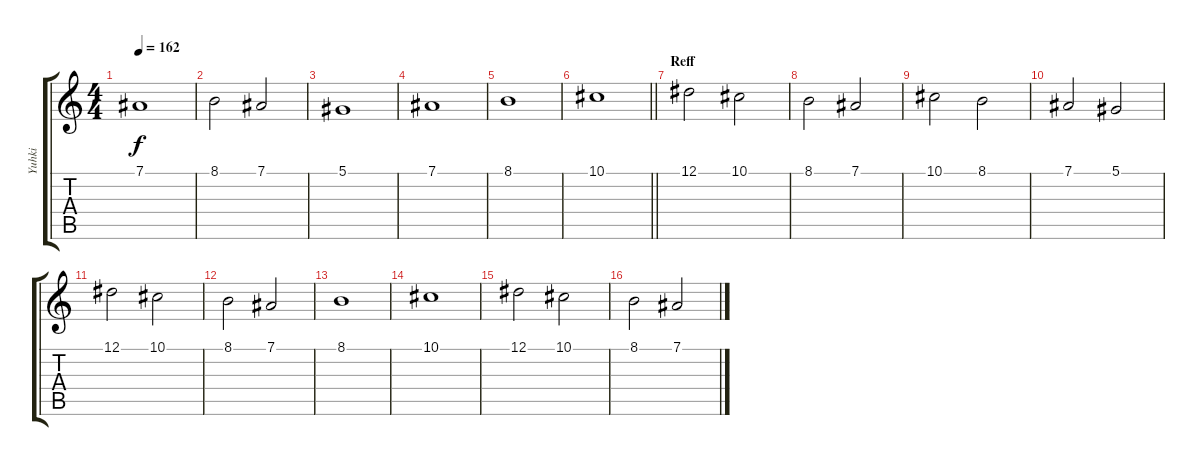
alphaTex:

\track ("Yuhki" "Yuhki") {instrument stringensemble1}
\staff {score tabs}
\tuning (Eb4 Bb3 Gb3 Db3 Ab2 Eb2) {hide}
\ts (4 4)
\tempo 162
\clef g2
\ks c
7.1.1{dy f} |
8.1.2 7.1.2 |
5.1.1 |
7.1.1 |
8.1.1 |
\barLineRight lightlight
10.1.1 |
\section ("" "Reff")
12.1.2 10.1.2 |
8.1.2 7.1.2 |
10.1.2 8.1.2 |
7.1.2 5.1.2 |
12.1.2 10.1.2 |
8.1.2 7.1.2 |
8.1.1 |
10.1.1 |
12.1.2 10.1.2 |
8.1.2 7.1.2
